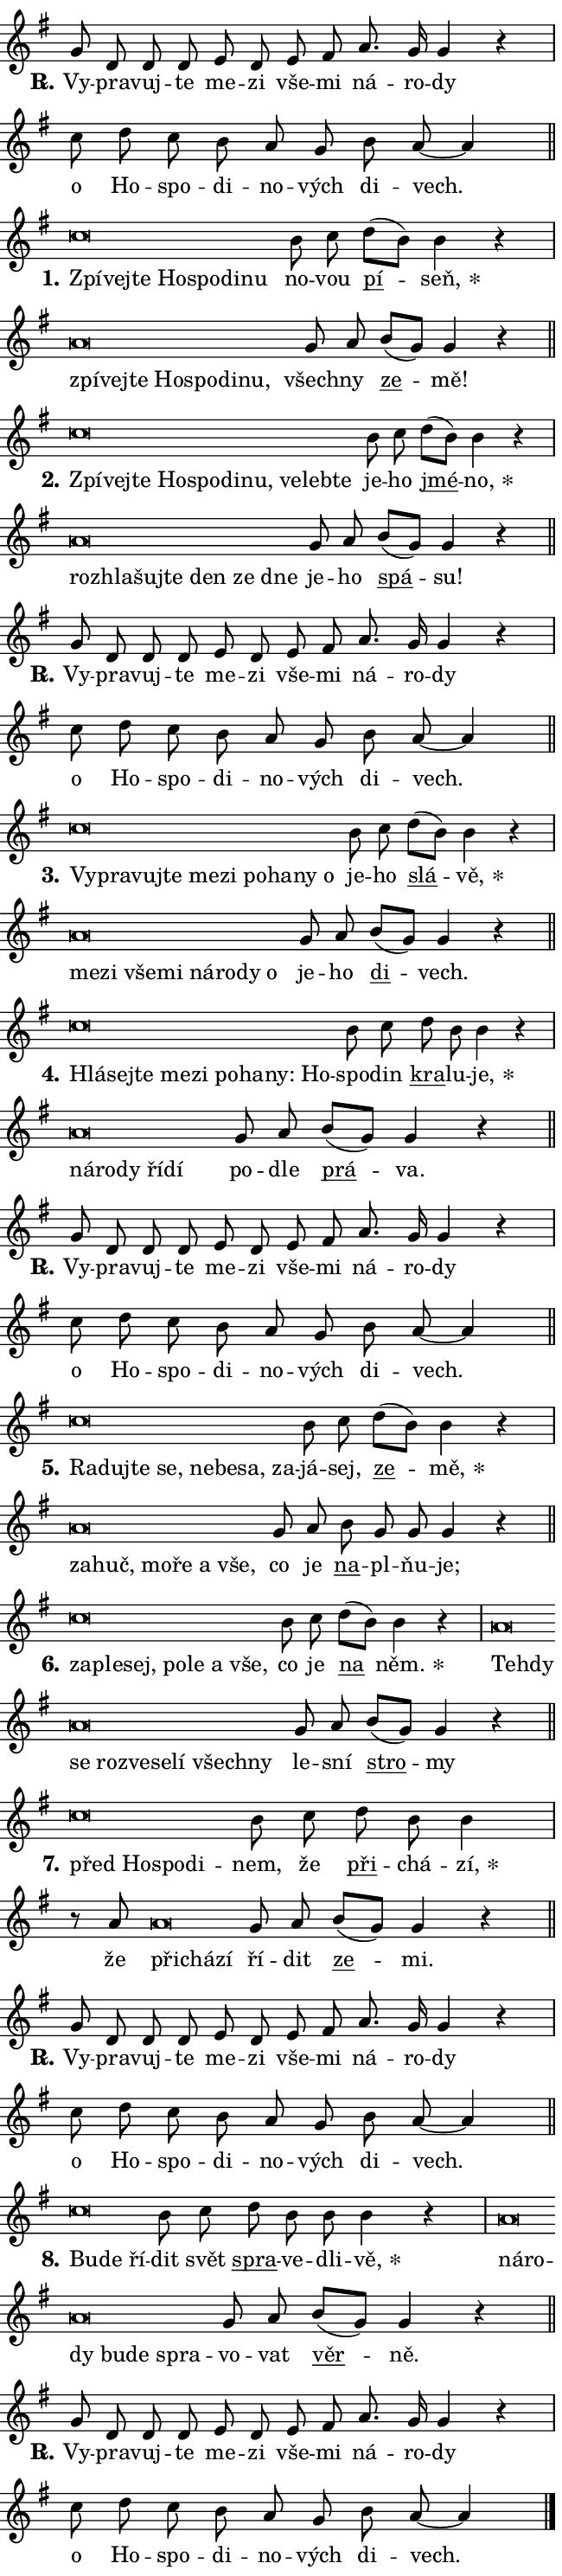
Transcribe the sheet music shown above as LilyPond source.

\version "2.24.0"
\header { tagline = "" }
\paper {
  indent = 0\cm
  top-margin = 0\cm
  right-margin = 0.13\cm % to fit lyric hyphens
  bottom-margin = 0\cm
  left-margin = 0\cm
  paper-width = 11\cm
  page-breaking = #ly:one-page-breaking
  system-system-spacing.basic-distance = #11
  score-system-spacing.basic-distance = #11
  ragged-last = ##f
}


%% Author: Thomas Morley
%% https://lists.gnu.org/archive/html/lilypond-user/2020-05/msg00002.html
#(define (line-position grob)
"Returns position of @var[grob} in current system:
   @code{'start}, if at first time-step
   @code{'end}, if at last time-step
   @code{'middle} otherwise
"
  (let* ((col (ly:item-get-column grob))
         (ln (ly:grob-object col 'left-neighbor))
         (rn (ly:grob-object col 'right-neighbor))
         (col-to-check-left (if (ly:grob? ln) ln col))
         (col-to-check-right (if (ly:grob? rn) rn col))
         (break-dir-left
           (and
             (ly:grob-property col-to-check-left 'non-musical #f)
             (ly:item-break-dir col-to-check-left)))
         (break-dir-right
           (and
             (ly:grob-property col-to-check-right 'non-musical #f)
             (ly:item-break-dir col-to-check-right))))
        (cond ((eqv? 1 break-dir-left) 'start)
              ((eqv? -1 break-dir-right) 'end)
              (else 'middle))))

#(define (tranparent-at-line-position vctor)
  (lambda (grob)
  "Relying on @code{line-position} select the relevant enry from @var{vctor}.
Used to determine transparency,"
    (case (line-position grob)
      ((end) (not (vector-ref vctor 0)))
      ((middle) (not (vector-ref vctor 1)))
      ((start) (not (vector-ref vctor 2))))))

noteHeadBreakVisibility =
#(define-music-function (break-visibility)(vector?)
"Makes @code{NoteHead}s transparent relying on @var{break-visibility}"
#{
  \override NoteHead.transparent =
    #(tranparent-at-line-position break-visibility)
#})

#(define delete-ledgers-for-transparent-note-heads
  (lambda (grob)
    "Reads whether a @code{NoteHead} is transparent.
If so this @code{NoteHead} is removed from @code{'note-heads} from
@var{grob}, which is supposed to be @code{LedgerLineSpanner}.
As a result ledgers are not printed for this @code{NoteHead}"
    (let* ((nhds-array (ly:grob-object grob 'note-heads))
           (nhds-list
             (if (ly:grob-array? nhds-array)
                 (ly:grob-array->list nhds-array)
                 '()))
           ;; Relies on the transparent-property being done before
           ;; Staff.LedgerLineSpanner.after-line-breaking is executed.
           ;; This is fragile ...
           (to-keep
             (remove
               (lambda (nhd)
                 (ly:grob-property nhd 'transparent #f))
               nhds-list)))
      ;; TODO find a better method to iterate over grob-arrays, similiar
      ;; to filter/remove etc for lists
      ;; For now rebuilt from scratch
      (set! (ly:grob-object grob 'note-heads)  '())
      (for-each
        (lambda (nhd)
          (ly:pointer-group-interface::add-grob grob 'note-heads nhd))
        to-keep))))

squashNotes = {
  \override NoteHead.X-extent = #'(-0.2 . 0.2)
  \override NoteHead.Y-extent = #'(-0.75 . 0)
  \override NoteHead.stencil =
    #(lambda (grob)
       (let ((pos (ly:grob-property grob 'staff-position)))
         (begin
           (if (< pos -7) (display "ERROR: Lower brevis then expected\n") (display ""))
           (if (<= pos -6) ly:text-interface::print ly:note-head::print))))
}
unSquashNotes = {
  \revert NoteHead.X-extent
  \revert NoteHead.Y-extent
  \revert NoteHead.stencil
}

hideNotes = \noteHeadBreakVisibility #begin-of-line-visible
unHideNotes = \noteHeadBreakVisibility #all-visible

% work-around for resetting accidentals
% https://lilypond.org/doc/v2.23/Documentation/notation/displaying-rhythms#unmetered-music
cadenzaMeasure = {
  \cadenzaOff
  \partial 1024 s1024
  \cadenzaOn
}

#(define-markup-command (accent layout props text) (markup?)
  "Underline accented syllable"
  (interpret-markup layout props
    #{\markup \override #'(offset . 4.3) \underline { #text }#}))

responsum = \markup \concat {
  "R" \hspace #-1.05 \path #0.1 #'((moveto 0 0.07) (lineto 0.9 0.8)) \hspace #0.05 "."
}

spaceSize = #0.6828661417322834 % exact space size for TeX Gyre Schola

\layout {
  \context {
    \Staff
    \remove "Time_signature_engraver"
    \override LedgerLineSpanner.after-line-breaking = #delete-ledgers-for-transparent-note-heads
  }
  \context {
    \Lyrics {
      \override LyricSpace.minimum-distance = \spaceSize
      \override LyricText.font-name = #"TeX Gyre Schola"
      \override LyricText.font-size = 1
      \override StanzaNumber.font-name = #"TeX Gyre Schola Bold"
      \override StanzaNumber.font-size = 1
    }
  }
  \context {
    \Score 
    \override NoteHead.text =
      #(lambda (grob) 
        (let ((pos (ly:grob-property grob 'staff-position)))
          #{\markup {
            \combine
              \halign #-0.55 \raise #(if (= pos -6) 0 0.5) \override #'(thickness . 2) \draw-line #'(3.2 . 0)
              \musicglyph "noteheads.sM1"
          }#}))
  }
}

% magnetic-lyrics.ily
%
%   written by
%     Jean Abou Samra <jean@abou-samra.fr>
%     Werner Lemberg <wl@gnu.org>
%
%   adapted by
%     Jiri Hon <jiri.hon@gmail.com>
%
% Version 2022-Apr-15

% https://www.mail-archive.com/lilypond-user@gnu.org/msg149350.html

#(define (Left_hyphen_pointer_engraver context)
   "Collect syllable-hyphen-syllable occurrences in lyrics and store
them in properties.  This engraver only looks to the left.  For
example, if the lyrics input is @code{foo -- bar}, it does the
following.

@itemize @bullet
@item
Set the @code{text} property of the @code{LyricHyphen} grob between
@q{foo} and @q{bar} to @code{foo}.

@item
Set the @code{left-hyphen} property of the @code{LyricText} grob with
text @q{foo} to the @code{LyricHyphen} grob between @q{foo} and
@q{bar}.
@end itemize

Use this auxiliary engraver in combination with the
@code{lyric-@/text::@/apply-@/magnetic-@/offset!} hook."
   (let ((hyphen #f)
         (text #f))
     (make-engraver
      (acknowledgers
       ((lyric-syllable-interface engraver grob source-engraver)
        (set! text grob)))
      (end-acknowledgers
       ((lyric-hyphen-interface engraver grob source-engraver)
        ;(when (not (grob::has-interface grob 'lyric-space-interface))
          (set! hyphen grob)));)
      ((stop-translation-timestep engraver)
       (when (and text hyphen)
         (ly:grob-set-object! text 'left-hyphen hyphen))
       (set! text #f)
       (set! hyphen #f)))))

#(define (lyric-text::apply-magnetic-offset! grob)
   "If the space between two syllables is less than the value in
property @code{LyricText@/.details@/.squash-threshold}, move the right
syllable to the left so that it gets concatenated with the left
syllable.

Use this function as a hook for
@code{LyricText@/.after-@/line-@/breaking} if the
@code{Left_@/hyphen_@/pointer_@/engraver} is active."
   (let ((hyphen (ly:grob-object grob 'left-hyphen #f)))
     (when hyphen
       (let ((left-text (ly:spanner-bound hyphen LEFT)))
         (when (grob::has-interface left-text 'lyric-syllable-interface)
           (let* ((common (ly:grob-common-refpoint grob left-text X))
                  (this-x-ext (ly:grob-extent grob common X))
                  (left-x-ext
                   (begin
                     ;; Trigger magnetism for left-text.
                     (ly:grob-property left-text 'after-line-breaking)
                     (ly:grob-extent left-text common X)))
                  ;; `delta` is the gap width between two syllables.
                  (delta (- (interval-start this-x-ext)
                            (interval-end left-x-ext)))
                  (details (ly:grob-property grob 'details))
                  (threshold (assoc-get 'squash-threshold details 0.2)))
             (when (< delta threshold)
               (let* (;; We have to manipulate the input text so that
                      ;; ligatures crossing syllable boundaries are not
                      ;; disabled.  For languages based on the Latin
                      ;; script this is essentially a beautification.
                      ;; However, for non-Western scripts it can be a
                      ;; necessity.
                      (lt (ly:grob-property left-text 'text))
                      (rt (ly:grob-property grob 'text))
                      (is-space (grob::has-interface hyphen 'lyric-space-interface))
                      (space (if is-space " " ""))
                      (extra-delta (if is-space spaceSize 0))
                      ;; Append new syllable.
                      (ltrt-space (if (and (string? lt) (string? rt))
                                (string-append lt space rt)
                                (make-concat-markup (list lt space rt))))
                      ;; Right-align `ltrt` to the right side.
                      (ltrt-space-markup (grob-interpret-markup
                               grob
                               (make-translate-markup
                                (cons (interval-length this-x-ext) 0)
                                (make-right-align-markup ltrt-space)))))
                 (begin
                   ;; Don't print `left-text`.
                   (ly:grob-set-property! left-text 'stencil #f)
                   ;; Set text and stencil (which holds all collected
                   ;; syllables so far) and shift it to the left.
                   (ly:grob-set-property! grob 'text ltrt-space)
                   (ly:grob-set-property! grob 'stencil ltrt-space-markup)
                   (ly:grob-translate-axis! grob (- (- delta extra-delta)) X))))))))))


#(define (lyric-hyphen::displace-bounds-first grob)
   ;; Make very sure this callback isn't triggered too early.
   (let ((left (ly:spanner-bound grob LEFT))
         (right (ly:spanner-bound grob RIGHT)))
     (ly:grob-property left 'after-line-breaking)
     (ly:grob-property right 'after-line-breaking)
     (ly:lyric-hyphen::print grob)))

squashThreshold = #0.4

\layout {
  \context {
    \Lyrics
    \consists #Left_hyphen_pointer_engraver
    \override LyricText.after-line-breaking =
      #lyric-text::apply-magnetic-offset!
    \override LyricHyphen.stencil = #lyric-hyphen::displace-bounds-first
    \override LyricText.details.squash-threshold = \squashThreshold
    \override LyricHyphen.minimum-distance = 0
    \override LyricHyphen.minimum-length = \squashThreshold
  }
}

squashText = \override LyricText.details.squash-threshold = 9999
unSquashText = \override LyricText.details.squash-threshold = \squashThreshold

leftText = \override LyricText.self-alignment-X = #LEFT
unLeftText = \revert LyricText.self-alignment-X

starOffset = #(lambda (grob) 
                (let ((x_offset (ly:self-alignment-interface::aligned-on-x-parent grob)))
                  (if (= x_offset 0) 0 (+ x_offset 1.2))))

star = #(define-music-function (syllable)(string?)
"Append star separator at the end of a syllable"
#{
  \once \override LyricText.X-offset = #starOffset
  \lyricmode { \markup {
    #syllable
    \override #'((font-name . "TeX Gyre Schola Bold")) \hspace #0.2 \lower #0.65 \larger "*"
  } }
#})

starAccent = #(define-music-function (syllable)(string?)
"Append star separator at the end of a syllable and make accent"
#{
  \once \override LyricText.X-offset = #starOffset
  \lyricmode { \markup {
    \accent #syllable
    \override #'((font-name . "TeX Gyre Schola Bold")) \hspace #0.2 \lower #0.65 \larger "*"
  } }
#})

breath = #(define-music-function (syllable)(string?)
"Append breathing indicator at the end of a syllable"
#{
  \lyricmode { \markup { #syllable "+" } }
#})

optionalBreath = #(define-music-function (syllable)(string?)
"Append optional breathing indicator at the end of a syllable"
#{
  \lyricmode { \markup { #syllable "(+)" } }
#})


\score {
    <<
        \new Voice = "melody" { \cadenzaOn \key g \major \relative { g'8 d d d e d e fis \bar "" a8. g16 g4 r \cadenzaMeasure \bar "|" c8 d c b \bar "" a g b a~ a4 \cadenzaMeasure \bar "||" \break } }
        \new Lyrics \lyricsto "melody" { \lyricmode { \set stanza = \responsum
Vy -- pra -- vuj -- te me -- zi vše -- mi ná -- ro -- dy o Ho -- spo -- di -- no -- vých di -- vech. } }
    >>
    \layout {}
}

\score {
    <<
        \new Voice = "melody" { \cadenzaOn \key g \major \relative { \squashNotes c''\breve*1/16 \hideNotes \breve*1/16 \bar "" \breve*1/16 \bar "" \breve*1/16 \bar "" \breve*1/16 \bar "" \breve*1/16 \breve*1/16 \bar "" \unHideNotes \unSquashNotes b8 c \bar "" d[( b)] b4 r \cadenzaMeasure \bar "|" \squashNotes a\breve*1/16 \hideNotes \breve*1/16 \bar "" \breve*1/16 \bar "" \breve*1/16 \bar "" \breve*1/16 \bar "" \breve*1/16 \breve*1/16 \bar "" \unHideNotes \unSquashNotes g8 a \bar "" b[( g)] g4 r \cadenzaMeasure \bar "||" \break } }
        \new Lyrics \lyricsto "melody" { \lyricmode { \set stanza = "1."
\leftText Zpí -- \squashText vej -- te Ho -- spo -- di -- nu \unLeftText \unSquashText no -- vou \markup \accent pí -- \star seň, \leftText zpí -- \squashText vej -- te Ho -- spo -- di -- nu, \unLeftText \unSquashText všech -- ny \markup \accent ze -- mě! } }
    >>
    \layout {}
}

\score {
    <<
        \new Voice = "melody" { \cadenzaOn \key g \major \relative { \squashNotes c''\breve*1/16 \hideNotes \breve*1/16 \bar "" \breve*1/16 \bar "" \breve*1/16 \bar "" \breve*1/16 \bar "" \breve*1/16 \bar "" \breve*1/16 \bar "" \breve*1/16 \bar "" \breve*1/16 \breve*1/16 \bar "" \unHideNotes \unSquashNotes b8 c \bar "" d[( b)] b4 r \cadenzaMeasure \bar "|" \squashNotes a\breve*1/16 \hideNotes \breve*1/16 \bar "" \breve*1/16 \bar "" \breve*1/16 \bar "" \breve*1/16 \bar "" \breve*1/16 \breve*1/16 \bar "" \unHideNotes \unSquashNotes g8 a \bar "" b[( g)] g4 r \cadenzaMeasure \bar "||" \break } }
        \new Lyrics \lyricsto "melody" { \lyricmode { \set stanza = "2."
\leftText Zpí -- \squashText vej -- te Ho -- spo -- di -- nu, ve -- leb -- te \unLeftText \unSquashText je -- ho \markup \accent jmé -- \star no, \leftText roz -- \squashText hla -- šuj -- te den ze dne \unLeftText \unSquashText je -- ho \markup \accent spá -- su! } }
    >>
    \layout {}
}

\score {
    <<
        \new Voice = "melody" { \cadenzaOn \key g \major \relative { g'8 d d d e d e fis \bar "" a8. g16 g4 r \cadenzaMeasure \bar "|" c8 d c b \bar "" a g b a~ a4 \cadenzaMeasure \bar "||" \break } }
        \new Lyrics \lyricsto "melody" { \lyricmode { \set stanza = \responsum
Vy -- pra -- vuj -- te me -- zi vše -- mi ná -- ro -- dy o Ho -- spo -- di -- no -- vých di -- vech. } }
    >>
    \layout {}
}

\score {
    <<
        \new Voice = "melody" { \cadenzaOn \key g \major \relative { \squashNotes c''\breve*1/16 \hideNotes \breve*1/16 \bar "" \breve*1/16 \bar "" \breve*1/16 \bar "" \breve*1/16 \bar "" \breve*1/16 \bar "" \breve*1/16 \bar "" \breve*1/16 \bar "" \breve*1/16 \breve*1/16 \bar "" \unHideNotes \unSquashNotes b8 c \bar "" d[( b)] b4 r \cadenzaMeasure \bar "|" \squashNotes a\breve*1/16 \hideNotes \breve*1/16 \bar "" \breve*1/16 \bar "" \breve*1/16 \bar "" \breve*1/16 \bar "" \breve*1/16 \bar "" \breve*1/16 \breve*1/16 \bar "" \unHideNotes \unSquashNotes g8 a \bar "" b[( g)] g4 r \cadenzaMeasure \bar "||" \break } }
        \new Lyrics \lyricsto "melody" { \lyricmode { \set stanza = "3."
\leftText Vy -- \squashText pra -- vuj -- te me -- zi po -- ha -- ny o \unLeftText \unSquashText je -- ho \markup \accent slá -- \star vě, \leftText me -- \squashText zi vše -- mi ná -- ro -- dy o \unLeftText \unSquashText je -- ho \markup \accent di -- vech. } }
    >>
    \layout {}
}

\score {
    <<
        \new Voice = "melody" { \cadenzaOn \key g \major \relative { \squashNotes c''\breve*1/16 \hideNotes \breve*1/16 \bar "" \breve*1/16 \bar "" \breve*1/16 \bar "" \breve*1/16 \bar "" \breve*1/16 \bar "" \breve*1/16 \bar "" \breve*1/16 \breve*1/16 \bar "" \unHideNotes \unSquashNotes b8 c \bar "" d b b4 r \cadenzaMeasure \bar "|" \squashNotes a\breve*1/16 \hideNotes \breve*1/16 \bar "" \breve*1/16 \bar "" \breve*1/16 \breve*1/16 \bar "" \unHideNotes \unSquashNotes g8 a \bar "" b[( g)] g4 r \cadenzaMeasure \bar "||" \break } }
        \new Lyrics \lyricsto "melody" { \lyricmode { \set stanza = "4."
\leftText Hlá -- \squashText sej -- te me -- zi po -- ha -- ny: Ho -- \unLeftText \unSquashText spo -- din \markup \accent kra -- lu -- \star je, \leftText ná -- \squashText ro -- dy ří -- dí \unLeftText \unSquashText po -- dle \markup \accent prá -- va. } }
    >>
    \layout {}
}

\score {
    <<
        \new Voice = "melody" { \cadenzaOn \key g \major \relative { g'8 d d d e d e fis \bar "" a8. g16 g4 r \cadenzaMeasure \bar "|" c8 d c b \bar "" a g b a~ a4 \cadenzaMeasure \bar "||" \break } }
        \new Lyrics \lyricsto "melody" { \lyricmode { \set stanza = \responsum
Vy -- pra -- vuj -- te me -- zi vše -- mi ná -- ro -- dy o Ho -- spo -- di -- no -- vých di -- vech. } }
    >>
    \layout {}
}

\score {
    <<
        \new Voice = "melody" { \cadenzaOn \key g \major \relative { \squashNotes c''\breve*1/16 \hideNotes \breve*1/16 \bar "" \breve*1/16 \bar "" \breve*1/16 \bar "" \breve*1/16 \bar "" \breve*1/16 \bar "" \breve*1/16 \breve*1/16 \bar "" \unHideNotes \unSquashNotes b8 c \bar "" d[( b)] b4 r \cadenzaMeasure \bar "|" \squashNotes a\breve*1/16 \hideNotes \breve*1/16 \bar "" \breve*1/16 \bar "" \breve*1/16 \bar "" \breve*1/16 \breve*1/16 \bar "" \unHideNotes \unSquashNotes g8 a \bar "" b g g g4 r \cadenzaMeasure \bar "||" \break } }
        \new Lyrics \lyricsto "melody" { \lyricmode { \set stanza = "5."
\leftText Ra -- \squashText duj -- te se, ne -- be -- sa, za -- \unLeftText \unSquashText já -- sej, \markup \accent ze -- \star mě, \leftText za -- \squashText huč, mo -- ře a vše, \unLeftText \unSquashText co je \markup \accent na -- pl -- ňu -- je; } }
    >>
    \layout {}
}

\score {
    <<
        \new Voice = "melody" { \cadenzaOn \key g \major \relative { \squashNotes c''\breve*1/16 \hideNotes \breve*1/16 \bar "" \breve*1/16 \bar "" \breve*1/16 \bar "" \breve*1/16 \bar "" \breve*1/16 \breve*1/16 \bar "" \unHideNotes \unSquashNotes b8 c \bar "" d[( b)] b4 r \cadenzaMeasure \bar "|" \squashNotes a\breve*1/16 \hideNotes \breve*1/16 \bar "" \breve*1/16 \bar "" \breve*1/16 \bar "" \breve*1/16 \bar "" \breve*1/16 \bar "" \breve*1/16 \bar "" \breve*1/16 \breve*1/16 \bar "" \unHideNotes \unSquashNotes g8 a \bar "" b[( g)] g4 r \cadenzaMeasure \bar "||" \break } }
        \new Lyrics \lyricsto "melody" { \lyricmode { \set stanza = "6."
\leftText za -- \squashText ple -- sej, po -- le a vše, \unLeftText \unSquashText co je \markup \accent na \star něm. \leftText Teh -- \squashText dy se roz -- ve -- se -- lí všech -- ny \unLeftText \unSquashText le -- sní \markup \accent stro -- my } }
    >>
    \layout {}
}

\score {
    <<
        \new Voice = "melody" { \cadenzaOn \key g \major \relative { \squashNotes c''\breve*1/16 \hideNotes \breve*1/16 \bar "" \breve*1/16 \breve*1/16 \bar "" \unHideNotes \unSquashNotes b8 c \bar "" d b b4 \cadenzaMeasure \bar "|" r8 a \squashNotes a\breve*1/16 \hideNotes \breve*1/16 \breve*1/16 \bar "" \unHideNotes \unSquashNotes g8 a \bar "" b[( g)] g4 r \cadenzaMeasure \bar "||" \break } }
        \new Lyrics \lyricsto "melody" { \lyricmode { \set stanza = "7."
\leftText před \squashText Ho -- spo -- di -- \unLeftText \unSquashText nem, že \markup \accent při -- chá -- \star zí, že \leftText při -- \squashText chá -- zí \unLeftText \unSquashText ří -- dit \markup \accent ze -- mi. } }
    >>
    \layout {}
}

\score {
    <<
        \new Voice = "melody" { \cadenzaOn \key g \major \relative { g'8 d d d e d e fis \bar "" a8. g16 g4 r \cadenzaMeasure \bar "|" c8 d c b \bar "" a g b a~ a4 \cadenzaMeasure \bar "||" \break } }
        \new Lyrics \lyricsto "melody" { \lyricmode { \set stanza = \responsum
Vy -- pra -- vuj -- te me -- zi vše -- mi ná -- ro -- dy o Ho -- spo -- di -- no -- vých di -- vech. } }
    >>
    \layout {}
}

\score {
    <<
        \new Voice = "melody" { \cadenzaOn \key g \major \relative { \squashNotes c''\breve*1/16 \hideNotes \breve*1/16 \breve*1/16 \bar "" \unHideNotes \unSquashNotes b8 c \bar "" d b b b4 r \cadenzaMeasure \bar "|" \squashNotes a\breve*1/16 \hideNotes \breve*1/16 \bar "" \breve*1/16 \bar "" \breve*1/16 \bar "" \breve*1/16 \breve*1/16 \bar "" \unHideNotes \unSquashNotes g8 a \bar "" b[( g)] g4 r \cadenzaMeasure \bar "||" \break } }
        \new Lyrics \lyricsto "melody" { \lyricmode { \set stanza = "8."
\leftText Bu -- \squashText de ří -- \unLeftText \unSquashText dit svět \markup \accent spra -- ve -- dli -- \star vě, \leftText ná -- \squashText ro -- dy bu -- de spra -- \unLeftText \unSquashText vo -- vat \markup \accent věr -- ně. } }
    >>
    \layout {}
}

\score {
    <<
        \new Voice = "melody" { \cadenzaOn \key g \major \relative { g'8 d d d e d e fis \bar "" a8. g16 g4 r \cadenzaMeasure \bar "|" c8 d c b \bar "" a g b a~ a4 \cadenzaMeasure \bar "||" \break } \bar "|." }
        \new Lyrics \lyricsto "melody" { \lyricmode { \set stanza = \responsum
Vy -- pra -- vuj -- te me -- zi vše -- mi ná -- ro -- dy o Ho -- spo -- di -- no -- vých di -- vech. } }
    >>
    \layout {}
}
